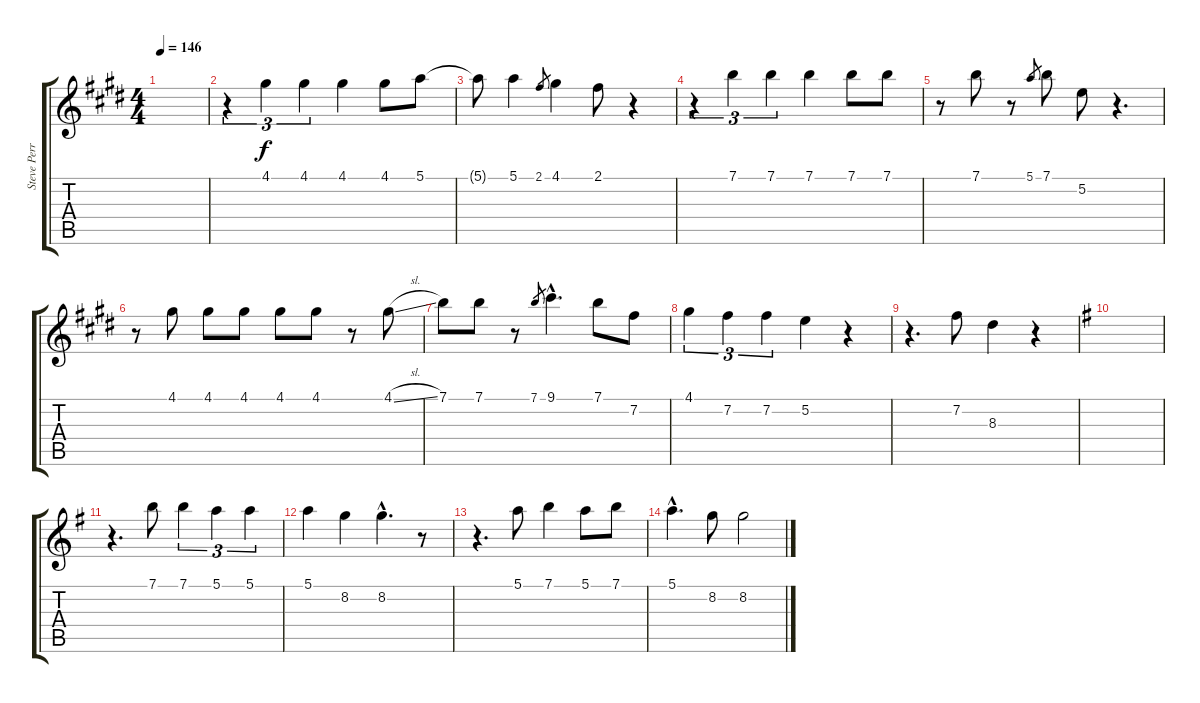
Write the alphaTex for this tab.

\track ("Steve Perry" "Steve Perr") {instrument electricguitarjazz}
\staff {score tabs}
\tuning (E4 B3 G3 D3 A2 E2) {hide}
\ts (4 4)
\tempo 146
\clef g2
\ks e
|
r.4{tu (3 2)} 4.1.4{tu (3 2)} 4.1.4{tu (3 2)} 4.1.4 4.1.8 5.1.8 |
5.1{t}.8 5.1.4 2.1.8{gr} 4.1.4 2.1.8 r.4 |
r.4{tu (3 2)} 7.1.4{tu (3 2)} 7.1.4{tu (3 2)} 7.1.4 7.1.8 7.1.8 |
r.8 7.1.8 r.8 5.1.8{gr} 7.1.8 5.2.8 r.4{d} |
r.8 4.1.8 4.1.8 4.1.8 4.1.8 4.1.8 r.8 4.1{sl}.8 |
7.1.8 7.1.8 r.8 7.1.8{gr} 9.1{hac}.4{d} 7.1.8 7.2.8 |
4.1.4{tu (3 2)} 7.2.4{tu (3 2)} 7.2.4{tu (3 2)} 5.2.4 r.4 |
r.4{d} 7.2.8 8.3.4 r.4 |
\ks g
|
r.4{d} 7.1.8 7.1.4{tu (3 2)} 5.1.4{tu (3 2)} 5.1.4{tu (3 2)} |
5.1.4 8.2.4 8.2{hac}.4{d} r.8 |
r.4{d} 5.1.8 7.1.4 5.1.8 7.1.8 |
5.1{hac}.4{d} 8.2.8 8.2.2
